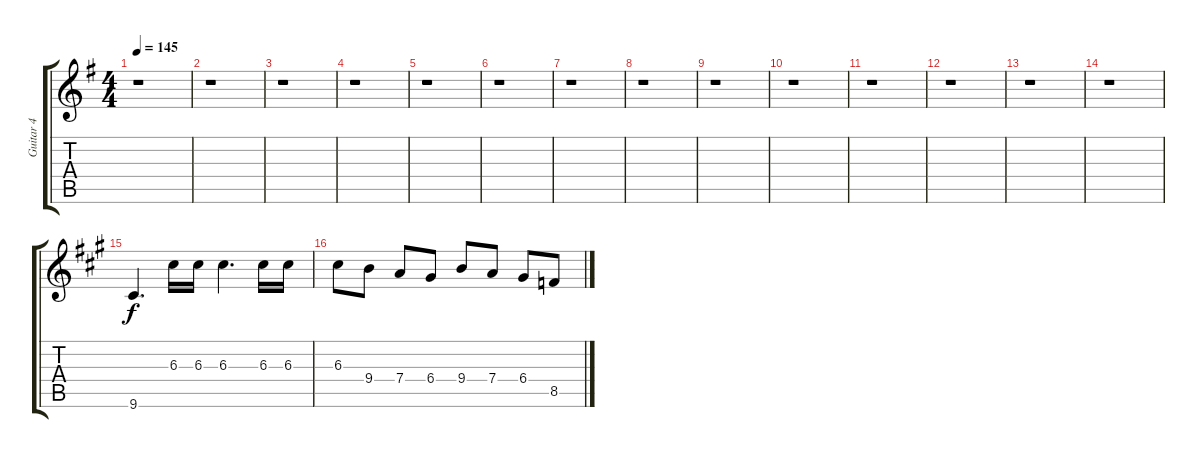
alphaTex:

\track ("Guitar 4" "Guitar 4") {instrument overdrivenguitar}
\staff {score tabs}
\tuning (E4 B3 G3 D3 A2 E2) {hide}
\ts (4 4)
\tempo 145
\clef g2
\ks eminor
r.1{dy f} |
r.1 |
r.1 |
r.1 |
r.1 |
r.1 |
r.1 |
r.1 |
r.1 |
r.1 |
r.1 |
r.1 |
r.1 |
r.1 |
\ks f#minor
9.6.4{d instrument acousticguitarsteel} 6.3.16 6.3.16 6.3.4{d} 6.3.16 6.3.16 |
6.3.8 9.4.8 7.4.8 6.4.8 9.4.8 7.4.8 6.4.8 8.5.8
